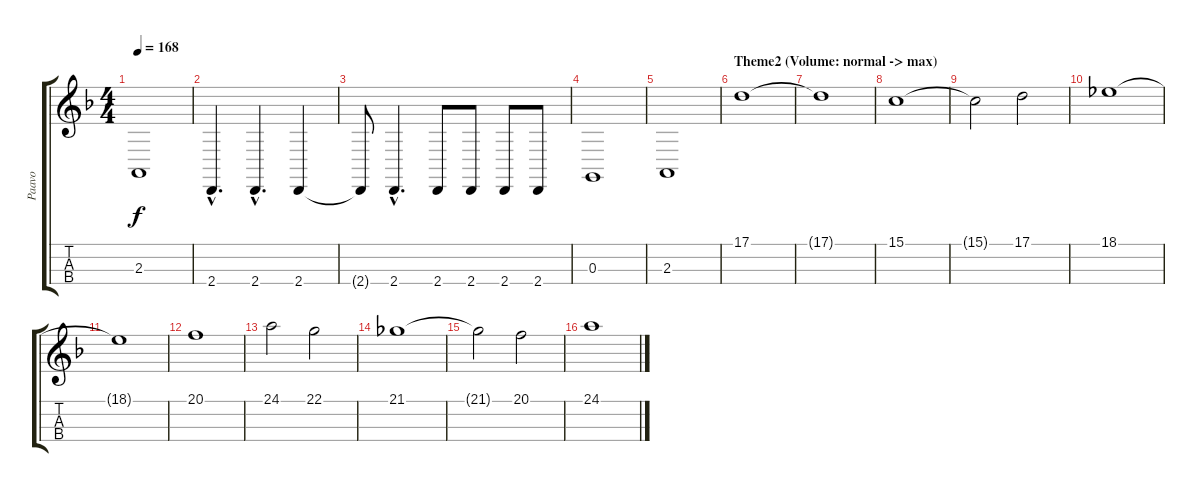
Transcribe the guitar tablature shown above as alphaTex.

\track ("Paavo" "Paavo") {instrument cello}
\staff {score tabs}
\tuning (A3 D3 G2 C2) {hide}
\ts (4 4)
\tempo 168
\clef g2
\ks f
2.3.1{dy f} |
2.4{hac}.4{d} 2.4{hac}.4{d} 2.4.4 |
2.4{t}.8 2.4{hac}.4{d} 2.4.8 2.4.8 2.4.8 2.4.8 |
0.3.1 |
2.3.1 |
\section ("" "Theme2 (Volume: normal -> max)")
17.1.1{volume 13 instrument cello} |
17.1{t}.1 |
15.1.1 |
15.1{t}.2 17.1.2 |
18.1.1 |
18.1{t}.1 |
20.1.1 |
24.1.2 22.1.2 |
21.1.1 |
21.1{t}.2 20.1.2 |
24.1.1
